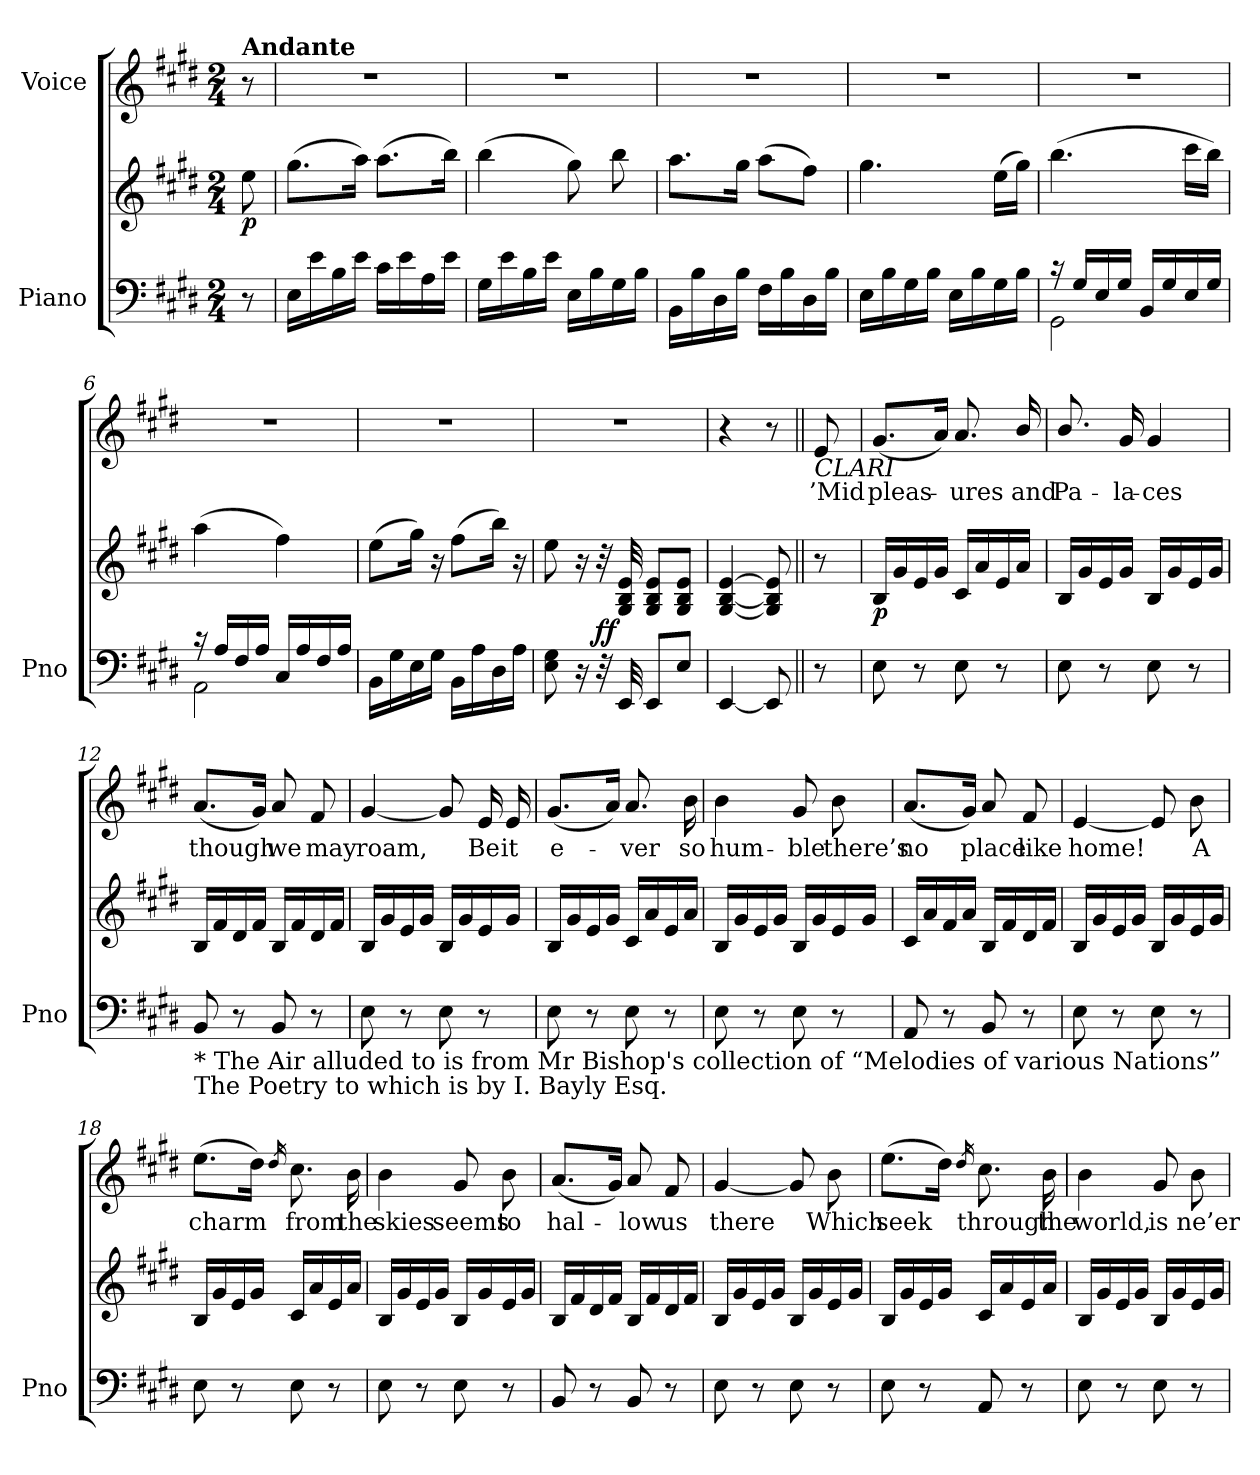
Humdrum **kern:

**kern	**kern	**dynam	**kern	**text
*part2	*part2	*part2	*part1	*part1
*staff3	*staff2	*staff2/3	*staff1	*staff1
*I"Piano	*	*	*I"Voice	*
*I'Pno	*	*	*	*
*clefF4	*clefG2	*	*clefG2	*
*k[f#c#g#d#]	*k[f#c#g#d#]	*	*k[f#c#g#d#]	*
*M2/4	*M2/4	*	*M2/4	*
=	=	=	=	=
!	!	!	!LO:TX:a:B:t=Andante	!
!	!	!LO:DY:b	!	!
8r	8ee\	p	8r	.
=1	=1	=1	=1	=1
16E\LL	(8.gg#\L	.	2r	.
16e\	.	.	.	.
16B\	.	.	.	.
16e\JJ	16aa\Jk)	.	.	.
16c#\LL	(8.aa\L	.	.	.
16e\	.	.	.	.
16A\	.	.	.	.
16e\JJ	16bb\Jk)	.	.	.
=2	=2	=2	=2	=2
16G#\LL	(4bb\	.	2r	.
16e\	.	.	.	.
16B\	.	.	.	.
16e\JJ	.	.	.	.
16E\LL	8gg#\)	.	.	.
16B\	.	.	.	.
16G#\	8bb\	.	.	.
16B\JJ	.	.	.	.
=3	=3	=3	=3	=3
16BB\LL	8.aa\L	.	2r	.
16B\	.	.	.	.
16D#\	.	.	.	.
16B\JJ	16gg#\Jk	.	.	.
16F#\LL	(8aa\L	.	.	.
16B\	.	.	.	.
16D#\	8ff#\J)	.	.	.
16B\JJ	.	.	.	.
=4	=4	=4	=4	=4
16E\LL	4.gg#\	.	2r	.
16B\	.	.	.	.
16G#\	.	.	.	.
16B\JJ	.	.	.	.
16E\LL	.	.	.	.
16B\	.	.	.	.
16G#\	(16ee\LL	.	.	.
16B\JJ	16gg#\JJ)	.	.	.
!!LO:LB:g=z
=5	=5	=5	=5	=5
*^	*	*	*	*
16r	2GG#\	(4.bb\	.	2r	.
16G#/LL	.	.	.	.	.
16E/	.	.	.	.	.
16G#/JJ	.	.	.	.	.
16BB/LL	.	.	.	.	.
16G#/	.	.	.	.	.
16E/	.	16ccc#\LL	.	.	.
16G#/JJ	.	16bb\JJ)	.	.	.
!!LO:LB:g=z
=6	=6	=6	=6	=6	=6
16r	2AA\	(4aa\	.	2r	.
16A/LL	.	.	.	.	.
16F#/	.	.	.	.	.
16A/JJ	.	.	.	.	.
16C#/LL	.	4ff#\)	.	.	.
16A/	.	.	.	.	.
16F#/	.	.	.	.	.
16A/JJ	.	.	.	.	.
*v	*v	*	*	*	*
=7	=7	=7	=7	=7
16BB\LL	(8ee\L	.	2r	.
16G#\	.	.	.	.
16E\	16gg#\Jk)	.	.	.
16G#\JJ	16r	.	.	.
16BB\LL	(8ff#\L	.	.	.
16A\	.	.	.	.
16D#\	16bb\Jk)	.	.	.
16A\JJ	16r	.	.	.
=8	=8	=8	=8	=8
8E\ 8G#\	8ee\	.	2r	.
16r	16r	.	.	.
!	!	!LO:DY:b	!	!
32r	32r	ff	.	.
32EE/	32G#/ 32B/ 32e/	.	.	.
8EE/L	8G#/ 8B/ 8e/L	.	.	.
8E/J	8G#/ 8B/ 8e/J	.	.	.
=9	=9	=9	=9	=9
[4EE/	[4G#/ [>4B/ [4e/	.	4r	.
8EE/]	8G#/] 8B/] 8e/]	.	8r	.
=9X1||	=9X1||	=9X1||	=9X1||	=9X1||
!	!	!	!LO:TX:b:i:t=CLARI	!
!	!	!	!	!LO:LY:b
8r	8r	.	8e/	’Mid
=10	=10	=10	=10	=10
!	!	!LO:DY:b	!	!LO:LY:b
8E\	16B/LL	p	(8.g#/L	pleas-
.	16g#/	.	.	.
8r	16e/	.	.	.
.	16g#/JJ	.	16a/Jk)	.
!	!	!	!	!LO:LY:b
8E\	16c#/LL	.	8.a/	-ures
.	16a/	.	.	.
8r	16e/	.	.	.
!	!	!	!	!LO:LY:b
.	16a/JJ	.	16b/	and
!!LO:LB:g=z
=11	=11	=11	=11	=11
!	!	!	!	!LO:LY:b
8E\	16B/LL	.	8.b/	Pa-
.	16g#/	.	.	.
8r	16e/	.	.	.
!	!	!	!	!LO:LY:b
.	16g#/JJ	.	16g#/	-la-
!	!	!	!	!LO:LY:b
8E\	16B/LL	.	4g#/	-ces
.	16g#/	.	.	.
8r	16e/	.	.	.
.	16g#/JJ	.	.	.
!!LO:PB:g=z
=12	=12	=12	=12	=12
!LO:TX:b:t=* The Air alluded to is from Mr Bishop's collection of “Melodies of various Nations”	!	!	!	!
!LO:TX:b:t=The Poetry to which is by I. Bayly Esq.	!	!	!	!
!	!	!	!	!LO:LY:b
8BB/	16B/LL	.	(8.a/L	though
.	16f#/	.	.	.
8r	16d#/	.	.	.
.	16f#/JJ	.	16g#/Jk)	.
!	!	!	!	!LO:LY:b
8BB/	16B/LL	.	8a/	we
.	16f#/	.	.	.
!	!	!	!	!LO:LY:b
8r	16d#/	.	8f#/	may
.	16f#/JJ	.	.	.
=13	=13	=13	=13	=13
!	!	!	!	!LO:LY:b
8E\	16B/LL	.	[4g#/	roam,
.	16g#/	.	.	.
8r	16e/	.	.	.
.	16g#/JJ	.	.	.
8E\	16B/LL	.	8g#/]	.
.	16g#/	.	.	.
!	!	!	!	!LO:LY:b
8r	16e/	.	16e/	Be
!	!	!	!	!LO:LY:b
.	16g#/JJ	.	16e/	it
=14	=14	=14	=14	=14
!	!	!	!	!LO:LY:b
8E\	16B/LL	.	(8.g#/L	e-
.	16g#/	.	.	.
8r	16e/	.	.	.
.	16g#/JJ	.	16a/Jk)	.
!	!	!	!	!LO:LY:b
8E\	16c#/LL	.	8.a/	-ver
.	16a/	.	.	.
8r	16e/	.	.	.
!	!	!	!	!LO:LY:b
.	16a/JJ	.	16b\	so
=15	=15	=15	=15	=15
!	!	!	!	!LO:LY:b
8E\	16B/LL	.	4b\	hum-
.	16g#/	.	.	.
8r	16e/	.	.	.
.	16g#/JJ	.	.	.
!	!	!	!	!LO:LY:b
8E\	16B/LL	.	8g#/	-ble
.	16g#/	.	.	.
!	!	!	!	!LO:LY:b
8r	16e/	.	8b\	there’s
.	16g#/JJ	.	.	.
!!LO:LB:g=z
=16	=16	=16	=16	=16
!	!	!	!	!LO:LY:b
8AA/	16c#/LL	.	(8.a/L	no
.	16a/	.	.	.
8r	16f#/	.	.	.
.	16a/JJ	.	16g#/Jk)	.
!	!	!	!	!LO:LY:b
8BB/	16B/LL	.	8a/	place
.	16f#/	.	.	.
!	!	!	!	!LO:LY:b
8r	16d#/	.	8f#/	like
.	16f#/JJ	.	.	.
=17	=17	=17	=17	=17
!	!	!	!	!LO:LY:b
8E\	16B/LL	.	[4e/	home!
.	16g#/	.	.	.
8r	16e/	.	.	.
.	16g#/JJ	.	.	.
8E\	16B/LL	.	8e/]	.
.	16g#/	.	.	.
!	!	!	!	!LO:LY:b
8r	16e/	.	8b\	A
.	16g#/JJ	.	.	.
!!LO:PB:g=z
=18	=18	=18	=18	=18
!	!	!	!	!LO:LY:b
8E\	16B/LL	.	(8.ee\L	charm
.	16g#/	.	.	.
8r	16e/	.	.	.
.	16g#/JJ	.	16dd#\Jk)	.
.	.	.	16qdd#/	.
!	!	!	!	!LO:LY:b
8E\	16c#/LL	.	8.cc#\	from
.	16a/	.	.	.
8r	16e/	.	.	.
!	!	!	!	!LO:LY:b
.	16a/JJ	.	16b\	the
=19	=19	=19	=19	=19
!	!	!	!	!LO:LY:b
8E\	16B/LL	.	4b\	skies
.	16g#/	.	.	.
8r	16e/	.	.	.
.	16g#/JJ	.	.	.
!	!	!	!	!LO:LY:b
8E\	16B/LL	.	8g#/	seems
.	16g#/	.	.	.
!	!	!	!	!LO:LY:b
8r	16e/	.	8b\	to
.	16g#/JJ	.	.	.
=20	=20	=20	=20	=20
!	!	!	!	!LO:LY:b
8BB/	16B/LL	.	(8.a/L	hal-
.	16f#/	.	.	.
8r	16d#/	.	.	.
.	16f#/JJ	.	16g#/Jk)	.
!	!	!	!	!LO:LY:b
8BB/	16B/LL	.	8a/	-low
.	16f#/	.	.	.
!	!	!	!	!LO:LY:b
8r	16d#/	.	8f#/	us
.	16f#/JJ	.	.	.
=21	=21	=21	=21	=21
!	!	!	!	!LO:LY:b
8E\	16B/LL	.	[4g#/	there
.	16g#/	.	.	.
8r	16e/	.	.	.
.	16g#/JJ	.	.	.
8E\	16B/LL	.	8g#/]	.
.	16g#/	.	.	.
!	!	!	!	!LO:LY:b
8r	16e/	.	8b\	Which
.	16g#/JJ	.	.	.
!!LO:LB:g=z
=22	=22	=22	=22	=22
!	!	!	!	!LO:LY:b
8E\	16B/LL	.	(8.ee\L	seek
.	16g#/	.	.	.
8r	16e/	.	.	.
.	16g#/JJ	.	16dd#\Jk)	.
.	.	.	16qdd#/	.
!	!	!	!	!LO:LY:b
8AA/	16c#/LL	.	8.cc#\	through
.	16a/	.	.	.
8r	16e/	.	.	.
!	!	!	!	!LO:LY:b
.	16a/JJ	.	16b\	the
!!LO:LB:g=z
=23	=23	=23	=23	=23
!	!	!	!	!LO:LY:b
8E\	16B/LL	.	4b\	world,
.	16g#/	.	.	.
8r	16e/	.	.	.
.	16g#/JJ	.	.	.
!	!	!	!	!LO:LY:b
8E\	16B/LL	.	8g#/	is
.	16g#/	.	.	.
!	!	!	!	!LO:LY:b
8r	16e/	.	8b\	ne’er
.	16g#/JJ	.	.	.
=	=	=	=	=
*-	*-	*-	*-	*-
